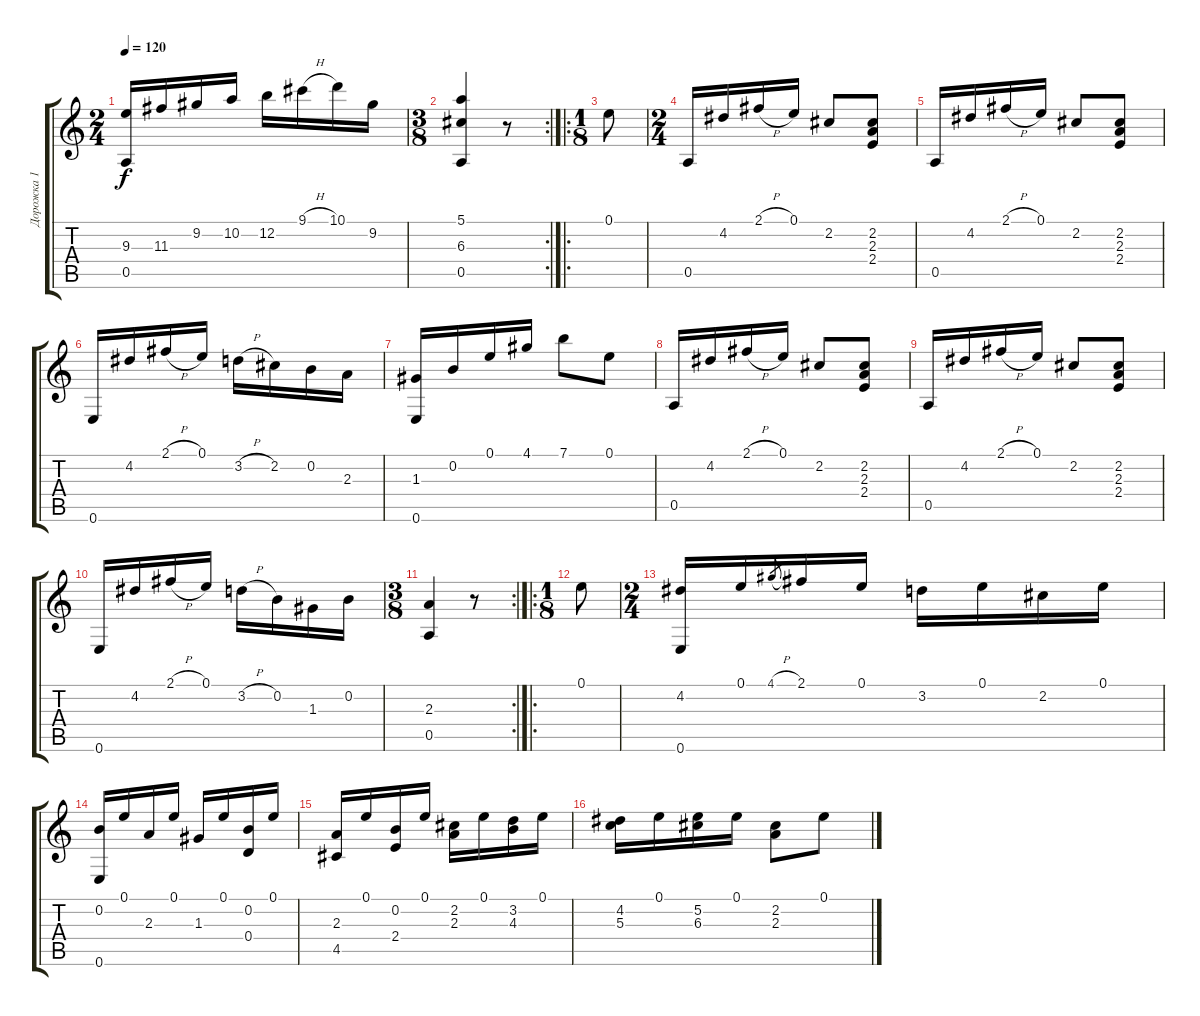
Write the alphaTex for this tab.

\track ("Дорожка 1" "Дорожка 1") {instrument acousticguitarnylon}
\staff {score tabs}
\tuning (E4 B3 G3 D3 A2 E2) {hide}
\ts (2 4)
\tempo 120
\clef g2
\ks c
(9.3 0.5).16{dy f} 11.3.16 9.2.16 10.2.16 12.2.16 9.1{h}.16 10.1.16 9.2.16 |
\rc 2
\ts (3 8)
(5.1 6.3 0.5).4 r.8 |
\ro
\ts (1 8)
0.1.8 |
\ts (2 4)
0.5.16 4.2.16 2.1{h}.16 0.1.16 2.2.8 (2.2 2.3 2.4).8 |
0.5.16 4.2.16 2.1{h}.16 0.1.16 2.2.8 (2.2 2.3 2.4).8 |
0.6.16 4.2.16 2.1{h}.16 0.1.16 3.2{h}.16 2.2.16 0.2.16 2.3.16 |
(1.3 0.6).16 0.2.16 0.1.16 4.1.16 7.1.8 0.1.8 |
0.5.16 4.2.16 2.1{h}.16 0.1.16 2.2.8 (2.2 2.3 2.4).8 |
0.5.16 4.2.16 2.1{h}.16 0.1.16 2.2.8 (2.2 2.3 2.4).8 |
0.6.16 4.2.16 2.1{h}.16 0.1.16 3.2{h}.16 0.2.16 1.3.16 0.2.16 |
\rc 2
\ts (3 8)
(2.3 0.5).4 r.8 |
\ro
\ts (1 8)
0.1.8 |
\ts (2 4)
(4.2 0.6).16 0.1.16 4.1{h}.8{gr} 2.1.16 0.1.16 3.2.16 0.1.16 2.2.16 0.1.16 |
(0.2 0.6).16 0.1.16 2.3.16 0.1.16 1.3.16 0.1.16 (0.2 0.4).16 0.1.16 |
(2.3 4.5).16 0.1.16 (0.2 2.4).16 0.1.16 (2.2 2.3).16 0.1.16 (3.2 4.3).16 0.1.16 |
(4.2 5.3).16 0.1.16 (5.2 6.3).16 0.1.16 (2.2 2.3).8 0.1.8
